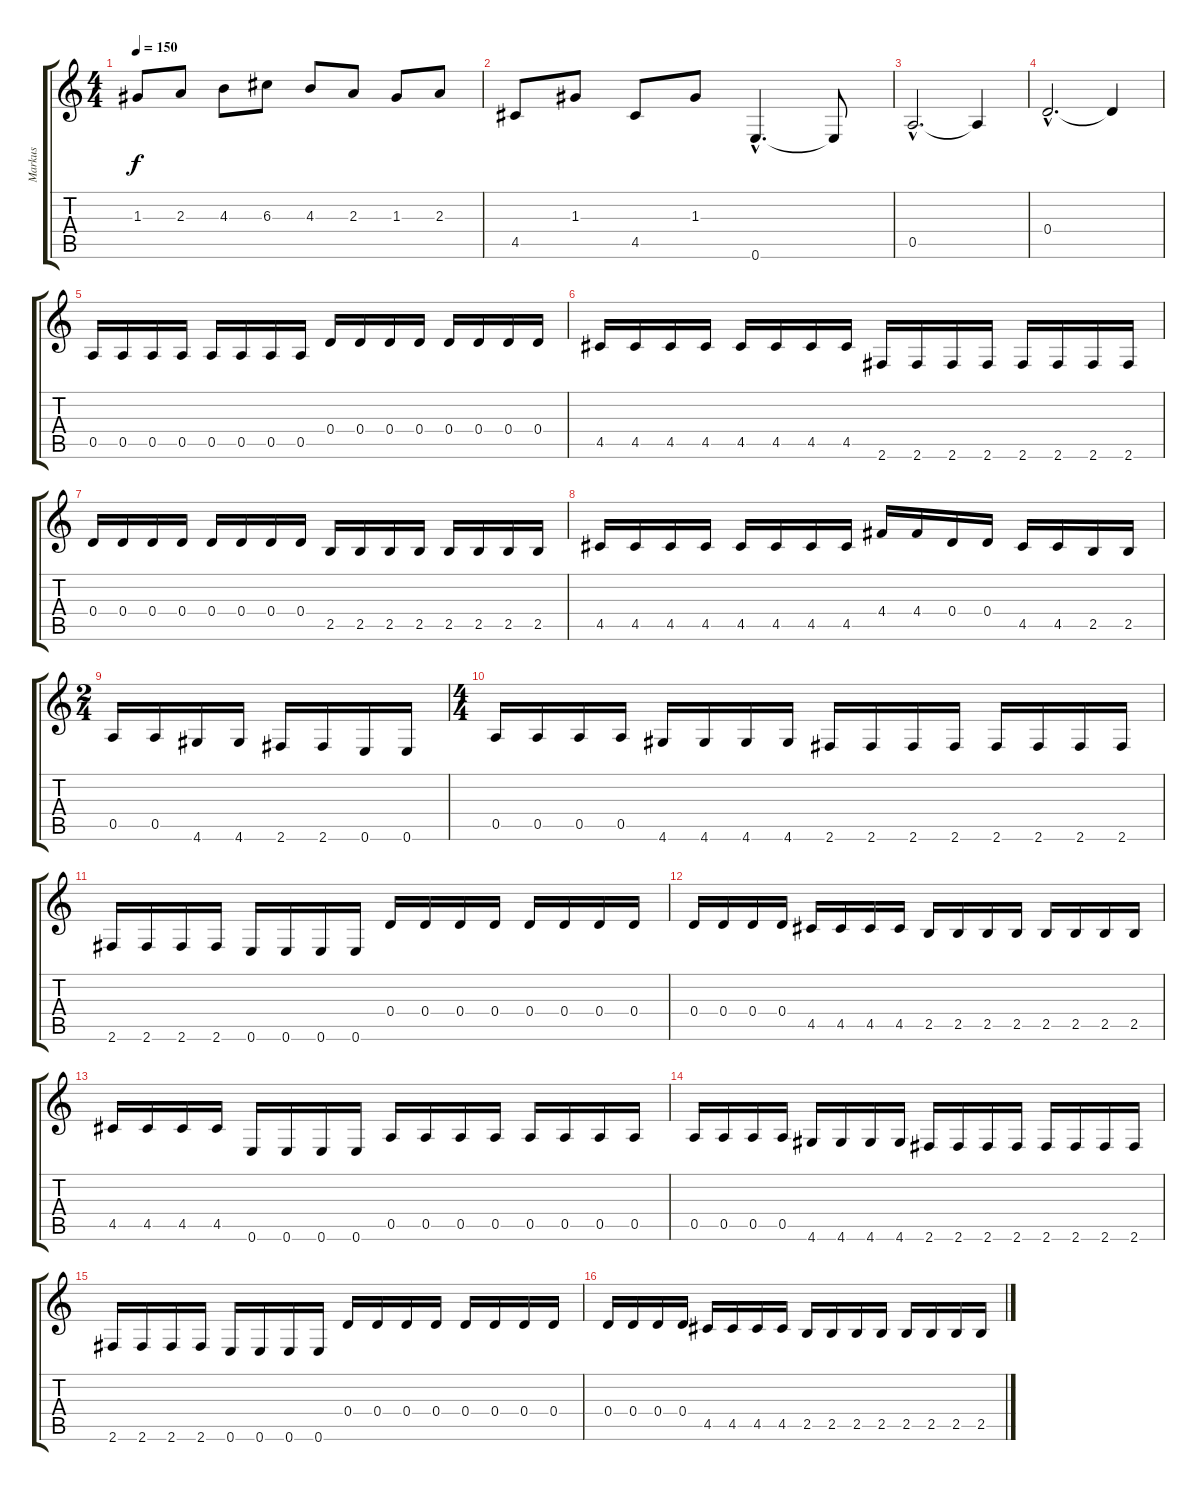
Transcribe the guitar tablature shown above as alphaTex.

\track ("Markus" "Markus") {instrument electricbassfinger}
\staff {score tabs}
\tuning (E4 B3 G3 D3 A2 E2) {hide}
\ts (4 4)
\tempo 150
\clef g2
\ks c
1.3.8{dy f} 2.3.8 4.3.8 6.3.8 4.3.8 2.3.8 1.3.8 2.3.8 |
4.5.8 1.3.8 4.5.8 1.3.8 0.6{hac}.4{d} 0.6{t}.8 |
0.5{hac}.2{d} 0.5{t}.4 |
0.4{hac}.2{d} 0.4{t}.4 |
0.5.16 0.5.16 0.5.16 0.5.16 0.5.16 0.5.16 0.5.16 0.5.16 0.4.16 0.4.16 0.4.16 0.4.16 0.4.16 0.4.16 0.4.16 0.4.16 |
4.5.16 4.5.16 4.5.16 4.5.16 4.5.16 4.5.16 4.5.16 4.5.16 2.6.16 2.6.16 2.6.16 2.6.16 2.6.16 2.6.16 2.6.16 2.6.16 |
0.4.16 0.4.16 0.4.16 0.4.16 0.4.16 0.4.16 0.4.16 0.4.16 2.5.16 2.5.16 2.5.16 2.5.16 2.5.16 2.5.16 2.5.16 2.5.16 |
4.5.16 4.5.16 4.5.16 4.5.16 4.5.16 4.5.16 4.5.16 4.5.16 4.4.16 4.4.16 0.4.16 0.4.16 4.5.16 4.5.16 2.5.16 2.5.16 |
\ts (2 4)
0.5.16 0.5.16 4.6.16 4.6.16 2.6.16 2.6.16 0.6.16 0.6.16 |
\ts (4 4)
0.5.16 0.5.16 0.5.16 0.5.16 4.6.16 4.6.16 4.6.16 4.6.16 2.6.16 2.6.16 2.6.16 2.6.16 2.6.16 2.6.16 2.6.16 2.6.16 |
2.6.16 2.6.16 2.6.16 2.6.16 0.6.16 0.6.16 0.6.16 0.6.16 0.4.16 0.4.16 0.4.16 0.4.16 0.4.16 0.4.16 0.4.16 0.4.16 |
0.4.16 0.4.16 0.4.16 0.4.16 4.5.16 4.5.16 4.5.16 4.5.16 2.5.16 2.5.16 2.5.16 2.5.16 2.5.16 2.5.16 2.5.16 2.5.16 |
4.5.16 4.5.16 4.5.16 4.5.16 0.6.16 0.6.16 0.6.16 0.6.16 0.5.16 0.5.16 0.5.16 0.5.16 0.5.16 0.5.16 0.5.16 0.5.16 |
0.5.16 0.5.16 0.5.16 0.5.16 4.6.16 4.6.16 4.6.16 4.6.16 2.6.16 2.6.16 2.6.16 2.6.16 2.6.16 2.6.16 2.6.16 2.6.16 |
2.6.16 2.6.16 2.6.16 2.6.16 0.6.16 0.6.16 0.6.16 0.6.16 0.4.16 0.4.16 0.4.16 0.4.16 0.4.16 0.4.16 0.4.16 0.4.16 |
0.4.16 0.4.16 0.4.16 0.4.16 4.5.16 4.5.16 4.5.16 4.5.16 2.5.16 2.5.16 2.5.16 2.5.16 2.5.16 2.5.16 2.5.16 2.5.16
